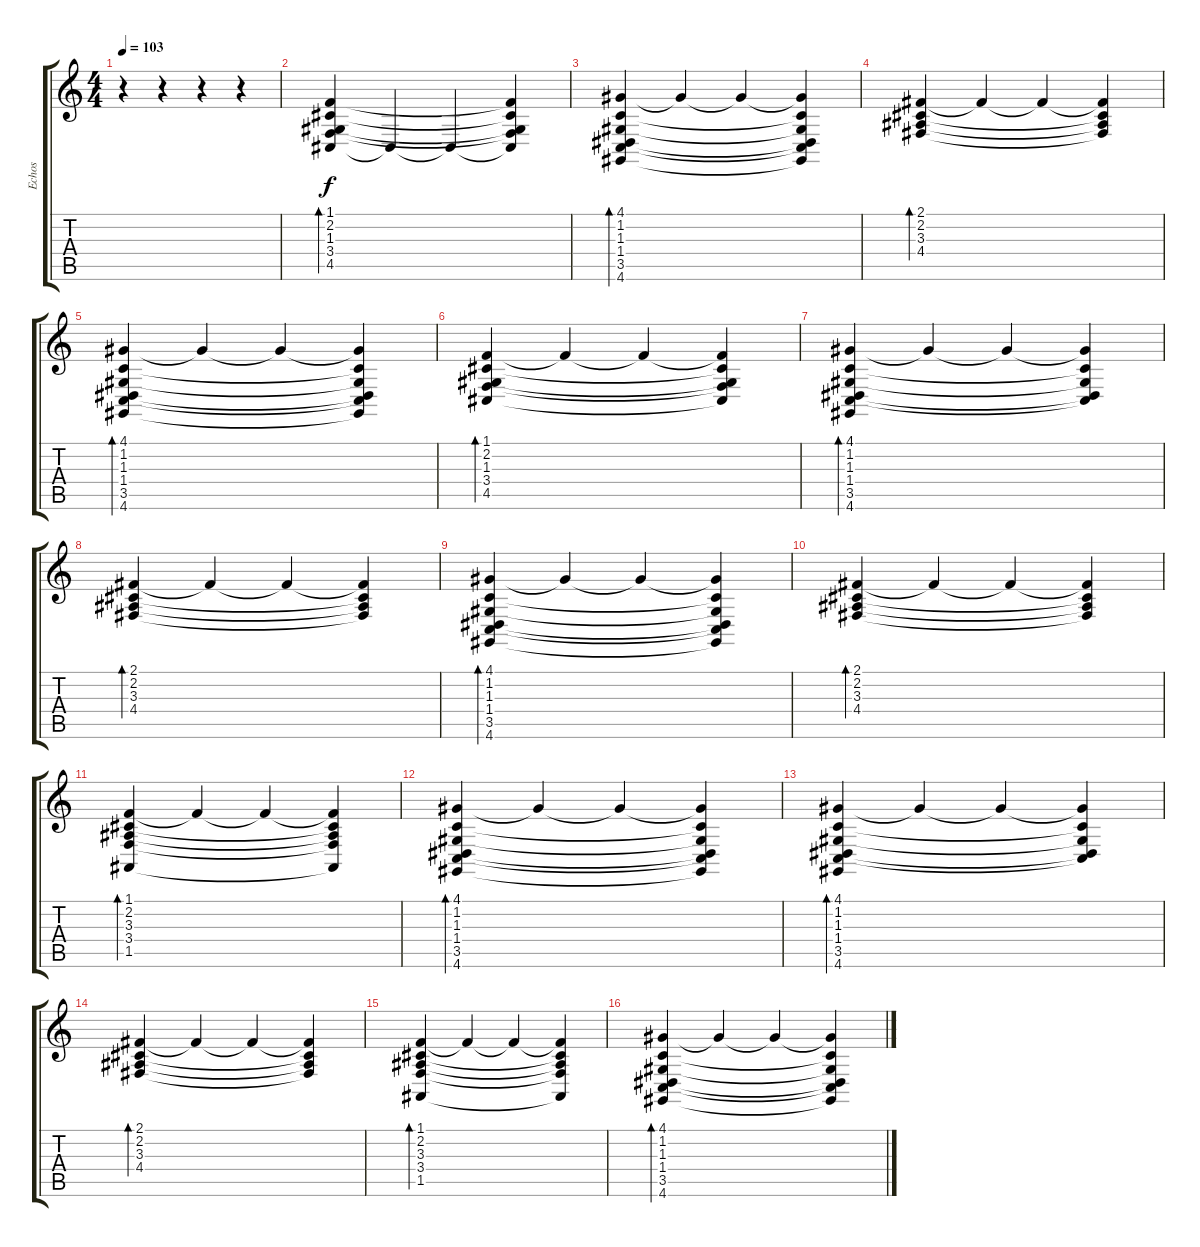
\track ("Echos" "Echos") {instrument fx7echoes}
\staff {score tabs}
\tuning (E4 B3 G3 D3 A2 E2) {hide}
\ts (4 4)
\tempo 103
\clef g2
\ks c
r.4{dy f instrument fx7echoes} r.4 r.4 r.4 |
(1.1 2.2 1.3 3.4 4.5).4{bd 120} 4.5{t}.4 4.5{t}.4 (1.1{t} 2.2{t} 1.3{t} 3.4{t} 4.5{t}).4 |
(4.1 1.2 1.3 1.4 3.5 4.6).4{bd 120} 4.1{t}.4 4.1{t}.4 (4.1{t} 1.2{t} 1.3{t} 1.4{t} 3.5{t} 4.6{t}).4 |
(2.1 2.2 3.3 4.4).4{bd 120} 2.1{t}.4 2.1{t}.4 (2.1{t} 2.2{t} 3.3{t} 4.4{t}).4 |
(4.1 1.2 1.3 1.4 3.5 4.6).4{bd 120} 4.1{t}.4 4.1{t}.4 (4.1{t} 1.2{t} 1.3{t} 1.4{t} 3.5{t} 4.6{t}).4 |
(1.1 2.2 1.3 3.4 4.5).4{bd 120} 1.1{t}.4 1.1{t}.4 (1.1{t} 2.2{t} 1.3{t} 3.4{t} 4.5{t}).4 |
(4.1 1.2 1.3 1.4 3.5 4.6).4{bd 120} 4.1{t}.4 4.1{t}.4 (4.1{t} 1.2{t} 1.3{t} 1.4{t} 3.5{t}).4 |
(2.1 2.2 3.3 4.4).4{bd 120} 2.1{t}.4 2.1{t}.4 (2.1{t} 2.2{t} 3.3{t} 4.4{t}).4 |
(4.1 1.2 1.3 1.4 3.5 4.6).4{bd 120} 4.1{t}.4 4.1{t}.4 (4.1{t} 1.2{t} 1.3{t} 1.4{t} 3.5{t} 4.6{t}).4 |
(2.1 2.2 3.3 4.4).4{bd 120} 2.1{t}.4 2.1{t}.4 (2.1{t} 2.2{t} 3.3{t} 4.4{t}).4 |
(1.1 2.2 3.3 3.4 1.5).4{bd 120} 1.1{t}.4 1.1{t}.4 (1.1{t} 2.2{t} 3.3{t} 3.4{t} 1.5{t}).4 |
(4.1 1.2 1.3 1.4 3.5 4.6).4{bd 120} 4.1{t}.4 4.1{t}.4 (4.1{t} 1.2{t} 1.3{t} 1.4{t} 3.5{t} 4.6{t}).4 |
(4.1 1.2 1.3 1.4 3.5 4.6).4{bd 120} 4.1{t}.4 4.1{t}.4 (4.1{t} 1.2{t} 1.3{t} 1.4{t} 3.5{t}).4 |
(2.1 2.2 3.3 4.4).4{bd 30} 2.1{t}.4 2.1{t}.4 (2.1{t} 2.2{t} 3.3{t} 4.4{t}).4 |
(1.1 2.2 3.3 3.4 1.5).4{bd 30} 1.1{t}.4 1.1{t}.4 (1.1{t} 2.2{t} 3.3{t} 3.4{t} 1.5{t}).4 |
(4.1 1.2 1.3 1.4 3.5 4.6).4{bd 120} 4.1{t}.4 4.1{t}.4 (4.1{t} 1.2{t} 1.3{t} 1.4{t} 3.5{t} 4.6{t}).4
